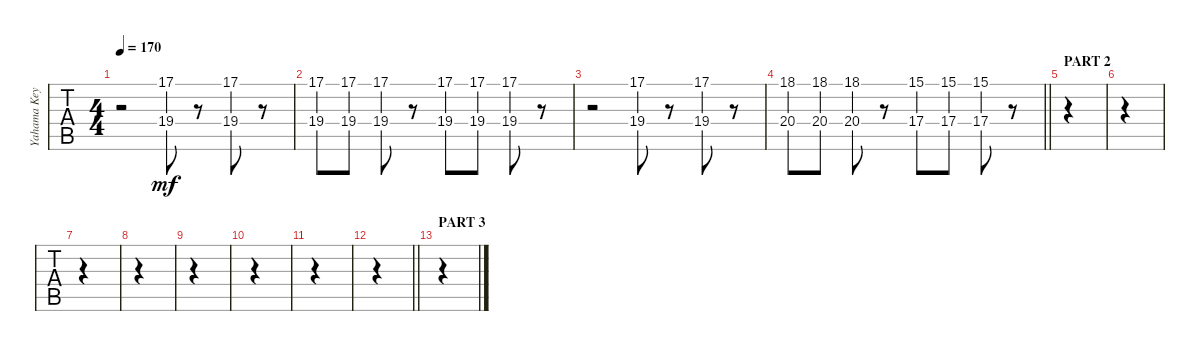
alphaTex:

\track ("Yahama Keys - Strings (047)" "Yahama Key") {instrument stringensemble1}
\staff {tabs}
\tuning (D4 A3 F3 C3 G2 C2) {hide}
\ts (4 4)
\tempo 170
\clef g2
\ks c
r.2{dy mf} (17.1 19.4).8 r.8 (17.1 19.4).8 r.8 |
(17.1 19.4).8 (17.1 19.4).8 (17.1 19.4).8 r.8 (17.1 19.4).8 (17.1 19.4).8 (17.1 19.4).8 r.8 |
r.2 (17.1 19.4).8 r.8 (17.1 19.4).8 r.8 |
\barLineRight lightlight
(18.1 20.4).8 (18.1 20.4).8 (18.1 20.4).8 r.8 (15.1 17.4).8 (15.1 17.4).8 (15.1 17.4).8 r.8 |
\section ("" "PART 2")
|
|
|
|
|
|
|
\barLineRight lightlight
|
\section ("" "PART 3")
